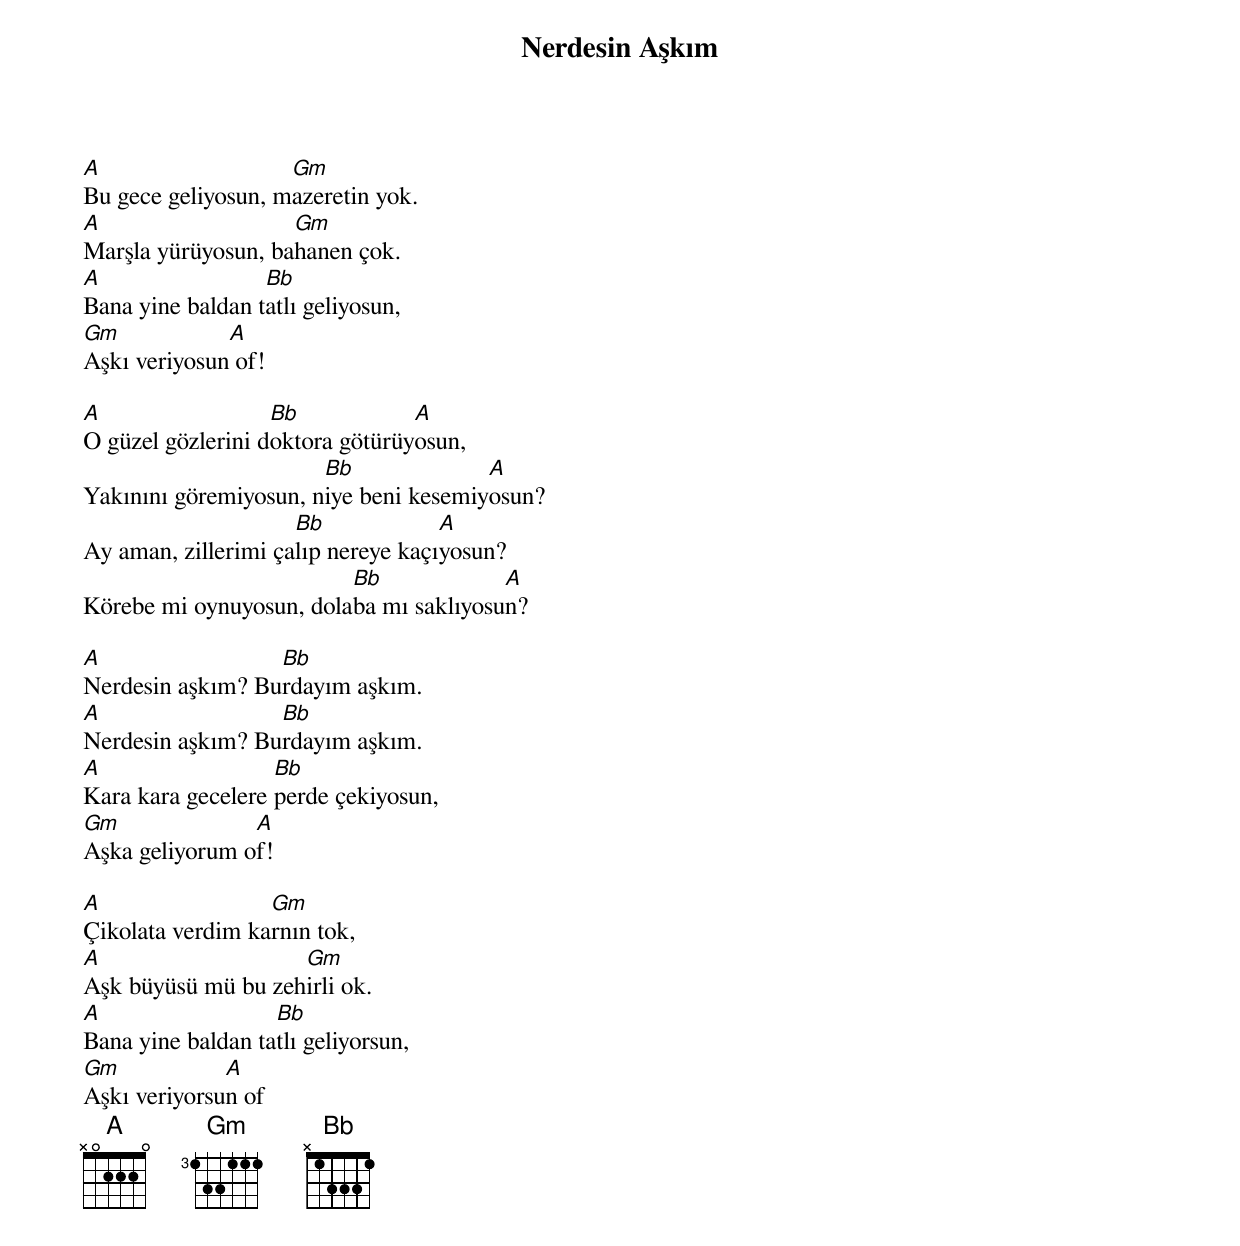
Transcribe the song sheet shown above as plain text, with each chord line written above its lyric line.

{title: Nerdesin Aşkım}
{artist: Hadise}

A                   Gm
Bu gece geliyosun, mazeretin yok.
A                   Gm
Marşla yürüyosun, bahanen çok.
A                 Bb
Bana yine baldan tatlı geliyosun,
Gm            A
Aşkı veriyosun of!

A                  Bb            A
O güzel gözlerini doktora götürüyosun,
                       Bb              A
Yakınını göremiyosun, niye beni kesemiyosun?
                     Bb             A
Ay aman, zillerimi çalıp nereye kaçıyosun?
                         Bb             A
Körebe mi oynuyosun, dolaba mı saklıyosun?

A                 Bb
Nerdesin aşkım? Burdayım aşkım.
A                 Bb
Nerdesin aşkım? Burdayım aşkım.
A                  Bb
Kara kara gecelere perde çekiyosun,
Gm              A
Aşka geliyorum of!

A                 Gm
Çikolata verdim karnın tok,
A                   Gm
Aşk büyüsü mü bu zehirli ok.
A                  Bb
Bana yine baldan tatlı geliyorsun,
Gm            A
Aşkı veriyorsun of
